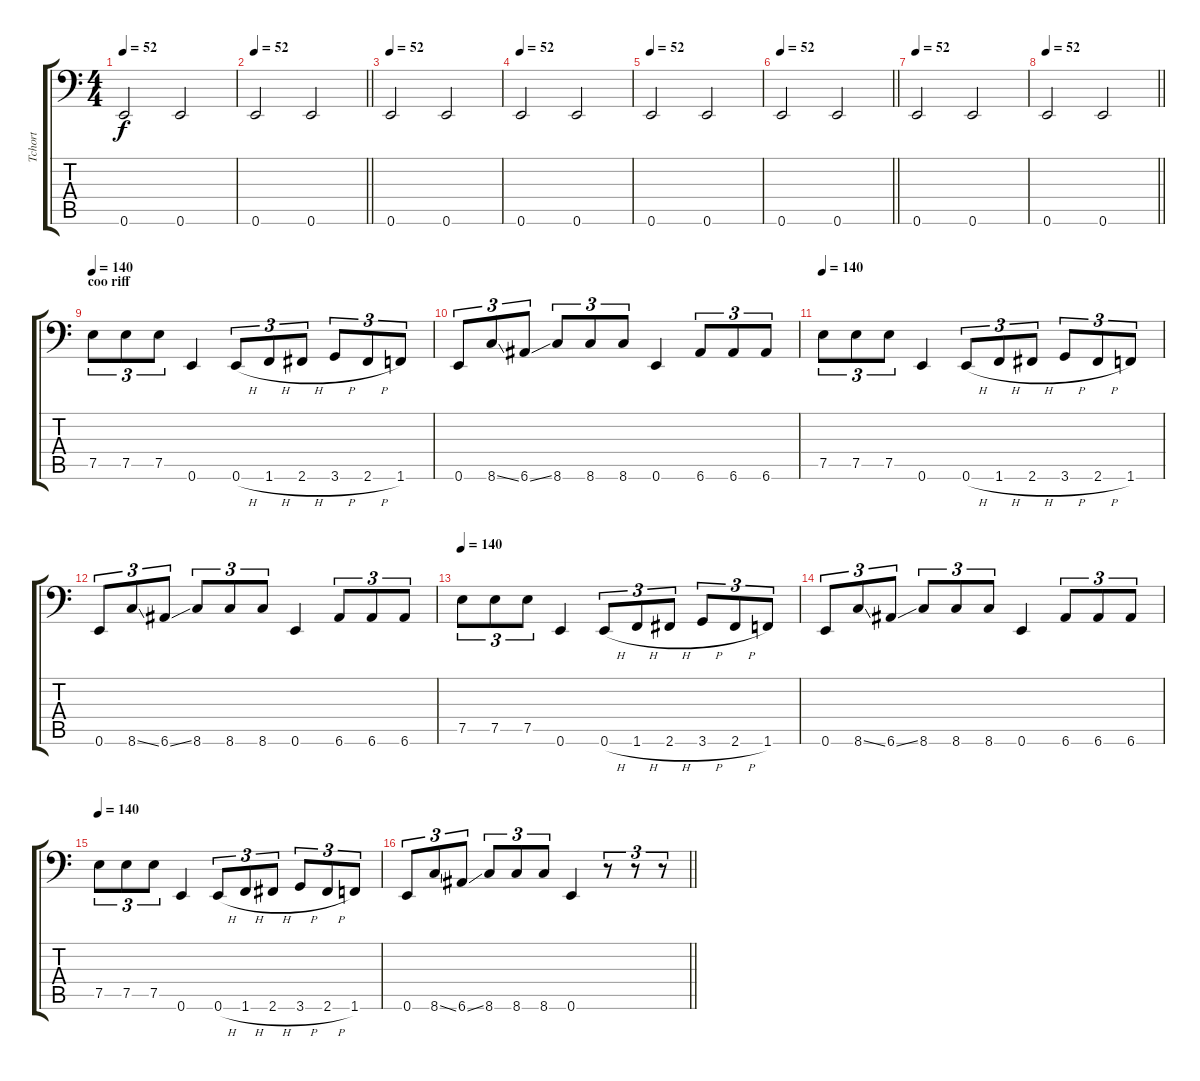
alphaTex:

\track ("Tchort" "Tchort") {instrument electricbasspick}
\staff {score tabs}
\tuning (E3 B2 G2 D2 A1 E1) {hide}
\ts (4 4)
\tempo 52
\clef f4
\ks c
0.6.2{dy f} 0.6.2 |
\tempo 52
\barLineRight lightlight
0.6.2 0.6.2 |
\tempo 52
0.6.2 0.6.2 |
\tempo 52
0.6.2 0.6.2 |
\tempo 52
0.6.2 0.6.2 |
\tempo 52
\barLineRight lightlight
0.6.2 0.6.2 |
\tempo 52
0.6.2 0.6.2 |
\tempo 52
\barLineRight lightlight
0.6.2 0.6.2 |
\section ("" "coo riff")
\tempo 140
7.5.8{tu (3 2)} 7.5.8{tu (3 2)} 7.5.8{tu (3 2)} 0.6.4 0.6{h}.8{tu (3 2)} 1.6{h}.8{tu (3 2)} 2.6{h}.8{tu (3 2)} 3.6{h}.8{tu (3 2)} 2.6{h}.8{tu (3 2)} 1.6.8{tu (3 2)} |
0.6.8{tu (3 2)} 8.6{ss}.8{tu (3 2)} 6.6{ss}.8{tu (3 2)} 8.6.8{tu (3 2)} 8.6.8{tu (3 2)} 8.6.8{tu (3 2)} 0.6.4 6.6.8{tu (3 2)} 6.6.8{tu (3 2)} 6.6.8{tu (3 2)} |
\tempo 140
7.5.8{tu (3 2)} 7.5.8{tu (3 2)} 7.5.8{tu (3 2)} 0.6.4 0.6{h}.8{tu (3 2)} 1.6{h}.8{tu (3 2)} 2.6{h}.8{tu (3 2)} 3.6{h}.8{tu (3 2)} 2.6{h}.8{tu (3 2)} 1.6.8{tu (3 2)} |
0.6.8{tu (3 2)} 8.6{ss}.8{tu (3 2)} 6.6{ss}.8{tu (3 2)} 8.6.8{tu (3 2)} 8.6.8{tu (3 2)} 8.6.8{tu (3 2)} 0.6.4 6.6.8{tu (3 2)} 6.6.8{tu (3 2)} 6.6.8{tu (3 2)} |
\tempo 140
7.5.8{tu (3 2)} 7.5.8{tu (3 2)} 7.5.8{tu (3 2)} 0.6.4 0.6{h}.8{tu (3 2)} 1.6{h}.8{tu (3 2)} 2.6{h}.8{tu (3 2)} 3.6{h}.8{tu (3 2)} 2.6{h}.8{tu (3 2)} 1.6.8{tu (3 2)} |
0.6.8{tu (3 2)} 8.6{ss}.8{tu (3 2)} 6.6{ss}.8{tu (3 2)} 8.6.8{tu (3 2)} 8.6.8{tu (3 2)} 8.6.8{tu (3 2)} 0.6.4 6.6.8{tu (3 2)} 6.6.8{tu (3 2)} 6.6.8{tu (3 2)} |
\tempo 140
7.5.8{tu (3 2)} 7.5.8{tu (3 2)} 7.5.8{tu (3 2)} 0.6.4 0.6{h}.8{tu (3 2)} 1.6{h}.8{tu (3 2)} 2.6{h}.8{tu (3 2)} 3.6{h}.8{tu (3 2)} 2.6{h}.8{tu (3 2)} 1.6.8{tu (3 2)} |
\barLineRight lightlight
0.6.8{tu (3 2)} 8.6{ss}.8{tu (3 2)} 6.6{ss}.8{tu (3 2)} 8.6.8{tu (3 2)} 8.6.8{tu (3 2)} 8.6.8{tu (3 2)} 0.6.4 r.8{tu (3 2)} r.8{tu (3 2)} r.8{tu (3 2)}
